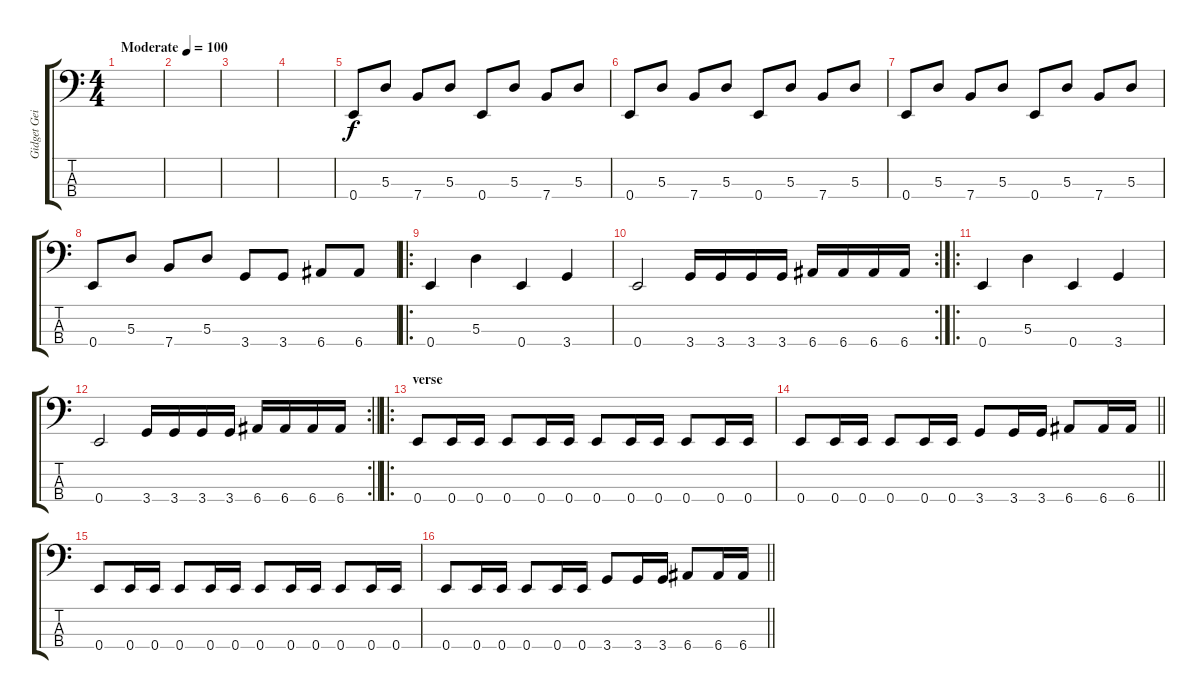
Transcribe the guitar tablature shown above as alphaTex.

\track ("Gidget Gein (basse)" "Gidget Gei") {instrument electricbasspick}
\staff {score tabs}
\tuning (G2 D2 A1 E1) {hide}
\ts (4 4)
\tempo (100 "Moderate")
\clef f4
\ks c
|
|
|
|
0.4.8 5.3.8 7.4.8 5.3.8 0.4.8 5.3.8 7.4.8 5.3.8 |
0.4.8 5.3.8 7.4.8 5.3.8 0.4.8 5.3.8 7.4.8 5.3.8 |
0.4.8 5.3.8 7.4.8 5.3.8 0.4.8 5.3.8 7.4.8 5.3.8 |
0.4.8 5.3.8 7.4.8 5.3.8 3.4.8 3.4.8 6.4.8 6.4.8 |
\ro
0.4.4 5.3.4 0.4.4 3.4.4 |
\rc 2
0.4.2 3.4.16 3.4.16 3.4.16 3.4.16 6.4.16 6.4.16 6.4.16 6.4.16 |
\ro
0.4.4 5.3.4 0.4.4 3.4.4 |
\rc 2
\barLineRight lightlight
0.4.2 3.4.16 3.4.16 3.4.16 3.4.16 6.4.16 6.4.16 6.4.16 6.4.16 |
\ro
\section ("" "verse")
0.4.8 0.4.16 0.4.16 0.4.8 0.4.16 0.4.16 0.4.8 0.4.16 0.4.16 0.4.8 0.4.16 0.4.16 |
\barLineRight lightlight
0.4.8 0.4.16 0.4.16 0.4.8 0.4.16 0.4.16 3.4.8 3.4.16 3.4.16 6.4.8 6.4.16 6.4.16 |
0.4.8 0.4.16 0.4.16 0.4.8 0.4.16 0.4.16 0.4.8 0.4.16 0.4.16 0.4.8 0.4.16 0.4.16 |
\barLineRight lightlight
0.4.8 0.4.16 0.4.16 0.4.8 0.4.16 0.4.16 3.4.8 3.4.16 3.4.16 6.4.8 6.4.16 6.4.16
